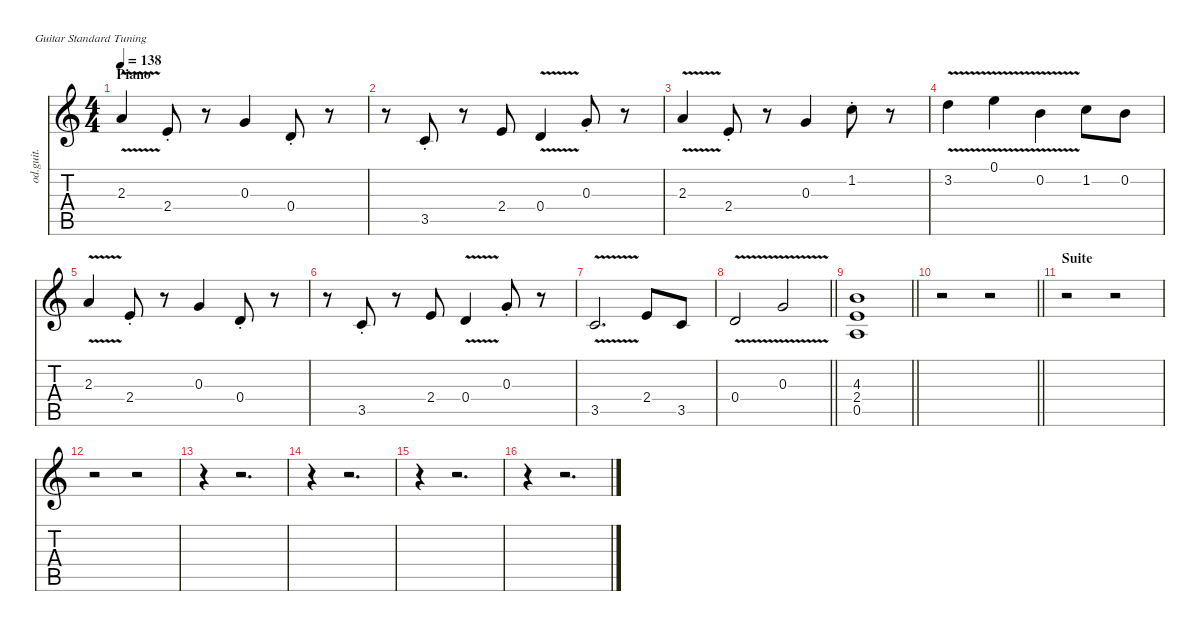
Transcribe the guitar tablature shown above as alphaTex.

\defaultSystemsLayout 4
\hideDynamics
\bracketExtendMode nobrackets
\track ("Hichem" "od.guit.") {instrument overdrivenguitar}
\staff {score tabs}
\tuning (E4 B3 G3 D3 A2 E2)
\ts (4 4)
\section ("" "Piano")
\tempo 138
\clef g2
\ks aminor
2.3{v}.4{dy f} 2.4{st}.8 r.8 0.3.4 0.4{st}.8 r.8 |
r.8 3.5{st}.8 r.8 2.4.8 0.4{v}.4 0.3{st}.8 r.8 |
2.3{v}.4 2.4{st}.8 r.8 0.3.4 1.2{st}.8 r.8 |
3.2{v}.4 0.1{v}.4 0.2{v}.4 1.2.8 0.2.8 |
2.3{v}.4 2.4{st}.8 r.8 0.3.4 0.4{st}.8 r.8 |
r.8 3.5{st}.8 r.8 2.4.8 0.4{v}.4 0.3{st}.8 r.8 |
3.5{v}.2{d} 2.4.8 3.5.8 |
\barLineRight lightlight
0.4{v}.2 0.3{v}.2 |
\barLineRight lightlight
(4.3 2.4 0.5).1 |
\barLineRight lightlight
r.2 r.2 |
\section ("" "Suite")
r.2 r.2 |
r.2 r.2 |
r.4 r.2{d} |
r.4 r.2{d} |
r.4 r.2{d} |
r.4 r.2{d}
